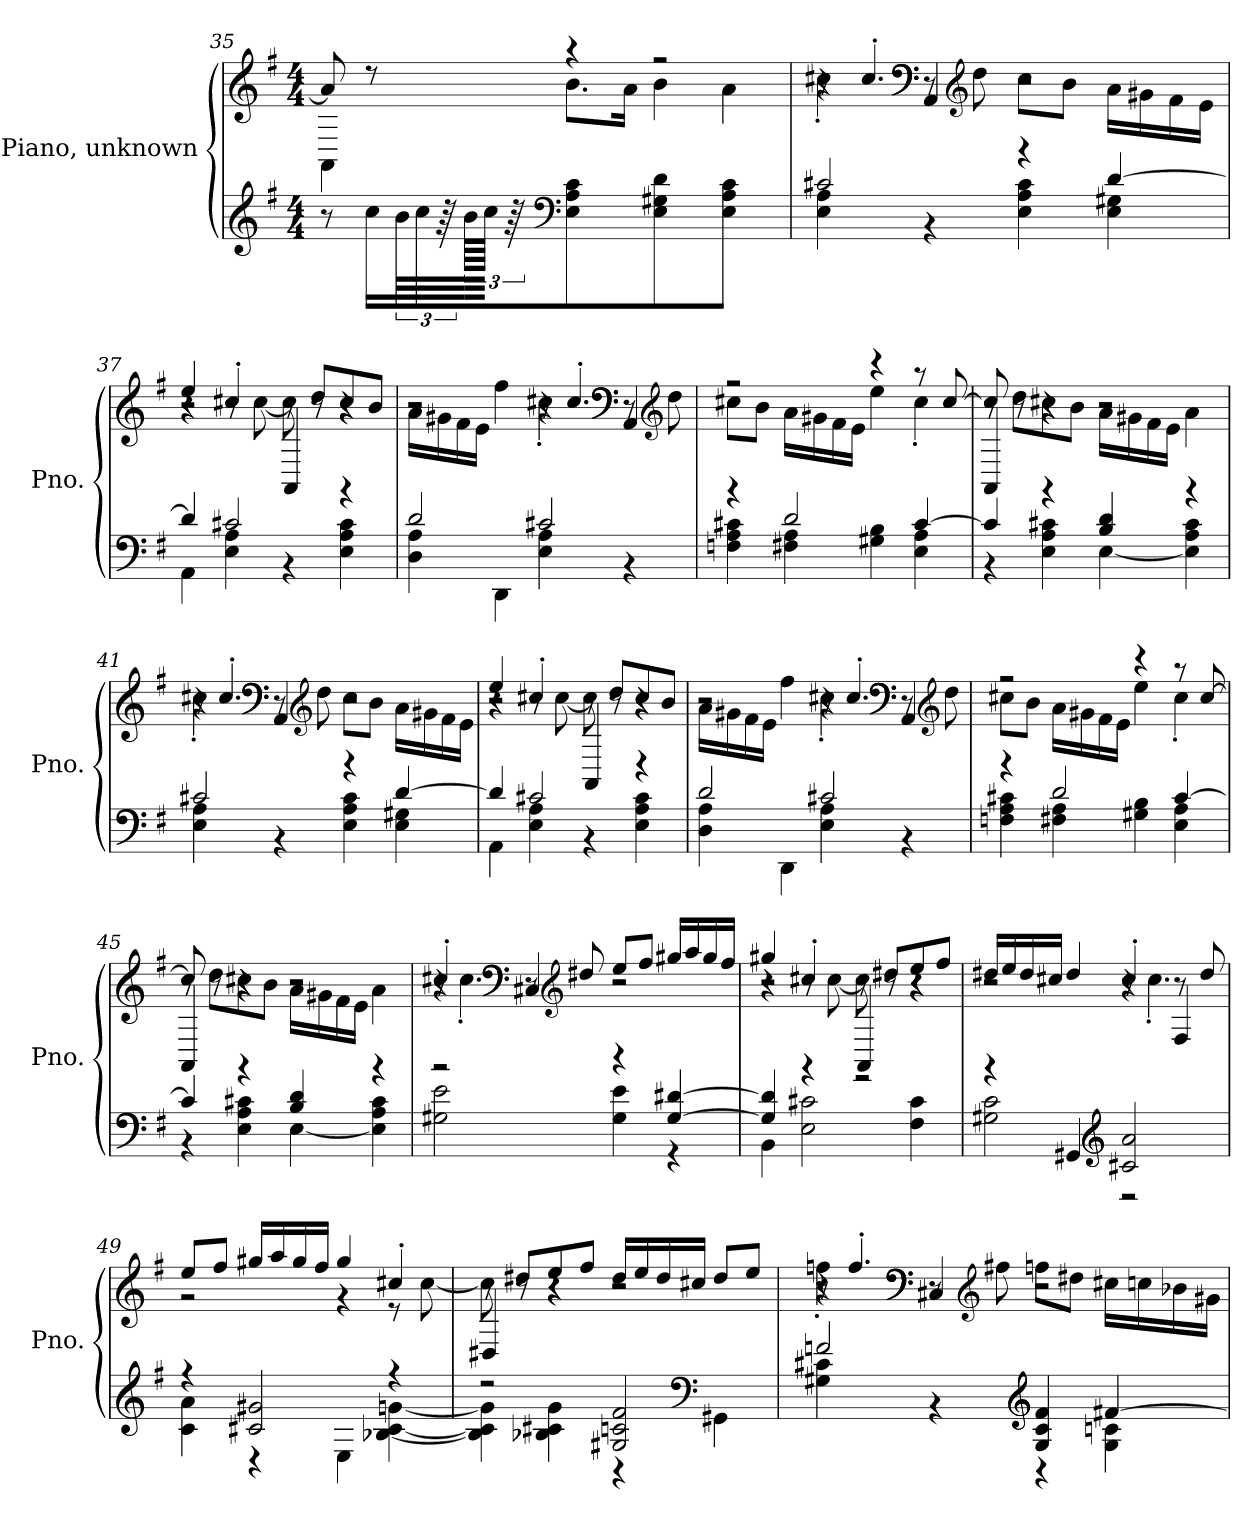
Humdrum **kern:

**kern	**kern
*part1	*part1
*staff2	*staff1
*I"Piano, unknown	*
*I'Pno.	*
*clefG2	*clefG2
*k[f#]	*k[f#]
*M4/4	*M4/4
=35	=35
*	*^
8r	8a/]	4AA\
16cc\LL	8r	.
96b\LL	.	.
96cc\JJJJ	.	.
96r	.	.
96b\LLLL	.	.
96cc\JJJJ	.	.
96r	.	.
*clefF4	*	*
4E\ 4A\ 4c\	4r	8.b\L
.	.	16a\Jk
4E\ 4G#X\ 4d\	2r	4b\
4E\ 4A\ 4c\	.	4a\
!!LO:LB:g=z
=36	=36	=36
*^	*	*^
2c#X/	4E\ 4A\	8r	4cc#X'\	4r
.	.	4.cc#'/	.	.
*	*	*clefF4	*	*
.	4r	.	8r	4AA/
*	*	*clefG2	*	*
.	.	.	8dd\	.
4r	4E\ 4A\ 4c#\	2r	8cc#\L	2r
.	.	.	8b\J	.
[4d/	4E\ 4G#X\	.	16a\LL	.
.	.	.	16g#X\	.
.	.	.	16f#\	.
.	.	.	16e\JJ	.
=37	=37	=37	=37	=37
4d/]	4AA\	4ee/	4r	2r
2c#X/	4E\ 4A\	4cc#X'/	8r	.
.	.	.	[8cc#\	.
.	4r	8r	8cc#\]	4AA/
.	.	8dd/L	8r	.
4r	4E\ 4A\ 4c#\	8cc#/	4r	4r
.	.	8b/J	.	.
=38	=38	=38	=38	=38
2d/	4D\ 4A\	2r	16a\LL	2r
.	.	.	16g#X\	.
.	.	.	16f#\	.
.	.	.	16e\JJ	.
.	4DD\	.	4ff#\	.
2c#X/	4E\ 4A\	8r	4cc#X'\	4r
.	.	4.cc#'/	.	.
*	*	*clefF4	*	*
.	4r	.	8r	4AA/
*	*	*clefG2	*	*
.	.	.	8dd\	.
*	*	*	*v	*v
!!LO:PB:g=z
=39	=39	=39	=39
4r	4Fn\ 4A\ 4c#X\	2r	8cc#X\L
.	.	.	8b\J
2d/	4F#X\ 4A\	.	16a\LL
.	.	.	16g#X\
.	.	.	16f#\
.	.	.	16e\JJ
.	4G#X\ 4B\	4r	4ee\
[4c#/	4E\ 4A\	8r	4cc#'\
.	.	[8cc#/	.
=40	=40	=40	=40
*	*	*	*^
4c#/]	4r	8cc#/]	8r	4AA/
.	.	8r	8dd\L	.
4r	4E\ 4A\ 4c#X\	4r	8cc#X\	4r
.	.	.	8b\J	.
4B/ 4d/	[4E\	2r	16a\LL	2r
.	.	.	16g#X\	.
.	.	.	16f#\	.
.	.	.	16e\JJ	.
4r	4E\] 4A\ 4c#\	.	4a\	.
=41	=41	=41	=41	=41
2c#X/	4E\ 4A\	8r	4cc#X'\	4r
.	.	4.cc#'/	.	.
*	*	*clefF4	*	*
.	4r	.	8r	4AA/
*	*	*clefG2	*	*
.	.	.	8dd\	.
4r	4E\ 4A\ 4c#\	2r	8cc#\L	2r
.	.	.	8b\J	.
[4d/	4E\ 4G#X\	.	16a\LL	.
.	.	.	16g#X\	.
.	.	.	16f#\	.
.	.	.	16e\JJ	.
!!LO:LB:g=z	!!	!!
=42	=42	=42	=42	=42
4d/]	4AA\	4ee/	4r	2r
2c#X/	4E\ 4A\	4cc#X'/	8r	.
.	.	.	[8cc#\	.
.	4r	8r	8cc#\]	4AA/
.	.	8dd/L	8r	.
4r	4E\ 4A\ 4c#\	8cc#/	4r	4r
.	.	8b/J	.	.
=43	=43	=43	=43	=43
2d/	4D\ 4A\	2r	16a\LL	2r
.	.	.	16g#X\	.
.	.	.	16f#\	.
.	.	.	16e\JJ	.
.	4DD\	.	4ff#\	.
2c#X/	4E\ 4A\	8r	4cc#X'\	4r
.	.	4.cc#'/	.	.
*	*	*clefF4	*	*
.	4r	.	8r	4AA/
*	*	*clefG2	*	*
.	.	.	8dd\	.
*	*	*	*v	*v
=44	=44	=44	=44
4r	4Fn\ 4A\ 4c#X\	2r	8cc#X\L
.	.	.	8b\J
2d/	4F#X\ 4A\	.	16a\LL
.	.	.	16g#X\
.	.	.	16f#\
.	.	.	16e\JJ
.	4G#X\ 4B\	4r	4ee\
[4c#/	4E\ 4A\	8r	4cc#'\
.	.	[8cc#/	.
!!LO:LB:g=z
=45	=45	=45	=45
*	*	*	*^
4c#/]	4r	8cc#/]	8r	4AA/
.	.	8r	8dd\L	.
4r	4E\ 4A\ 4c#X\	4r	8cc#X\	4r
.	.	.	8b\J	.
4B/ 4d/	[4E\	2r	16a\LL	2r
.	.	.	16g#X\	.
.	.	.	16f#\	.
.	.	.	16e\JJ	.
4r	4E\] 4A\ 4c#\	.	4a\	.
=46	=46	=46	=46	=46
2r	2G#X\ 2e\	4cc#X'/	8r	4r
.	.	.	4.cc#'\	.
*	*	*clefF4	*	*
.	.	8r	.	4C#X/
*	*	*clefG2	*	*
.	.	8dd#X/	.	.
4r	4G#\ 4e\	8ee/L	2r	2r
.	.	8ff#/J	.	.
[4G#/ [4d#X/	4r	16gg#X/LL	.	.
.	.	16aa/	.	.
.	.	16gg#/	.	.
.	.	16ff#/JJ	.	.
=47	=47	=47	=47	=47
4G#/] 4d#/]	4BB\	4gg#X/	4r	2r
4r	2E\ 2c#X\	4cc#X'/	8r	.
.	.	.	[8cc#\	.
2r	.	8r	8cc#\]	4AA/
.	.	8dd#X/L	8r	.
.	4F#\ 4c#\	8ee/	4r	4r
.	.	8ff#/J	.	.
!!LO:LB:g=z	!!	!!
=48	=48	=48	=48	=48
4r	2G#X\ 2c\	16dd#X/LL	2r	2r
.	.	16ee/	.	.
.	.	16dd#/	.	.
.	.	16cc#X/JJ	.	.
4GG#X/	.	4dd#/	.	.
*clefG2	*	*	*	*
2c#X/ 2a/	2r	4cc#'/	8r	4r
.	.	.	4.cc#'\	.
.	.	8r	.	4F#/
.	.	8dd#/	.	.
*	*	*	*v	*v
=49	=49	=49	=49
4r	4c\ 4a\	8ee/L	2r
.	.	8ff#/J	.
2c#X/ 2g#X/	4r	16gg#X/LL	.
.	.	16aa/	.
.	.	16gg#/	.
.	.	16ff#/JJ	.
.	4E\	4gg#/	4r
4r	[4B-X\ [4c#\ [4gn\	4cc#X'/	8r
.	.	.	[8cc#\
=50	=50	=50	=50
*	*	*	*^
2r	4B-\] 4c#\] 4g\]	8r	8cc#\]	4D#X/
.	.	8dd#X/L	8r	.
.	4B-X\ 4c#X\ 4g\	8ee/	4r	4r
.	.	8ff#/J	.	.
2G#X/ 2cn/ 2f#/	4r	16dd#/LL	2r	2r
.	.	16ee/	.	.
.	.	16dd#/	.	.
.	.	16cc#X/JJ	.	.
*clefF4	*	*	*	*
.	4GG#X\	8dd#/L	.	.
.	.	8ee/J	.	.
!!LO:LB:g=z	!!	!!
=51	=51	=51	=51	=51
2fn/	4G#X\ 4c#X\	8r	4ffn'\	4r
.	.	4.ff'/	.	.
*	*	*clefF4	*	*
.	4r	.	8r	4C#X/
*	*	*clefG2	*	*
.	.	.	8ff#X\	.
*clefG2	*	*	*	*
4G#/ 4c#/ 4f/	4r	2r	8ffn\L	2r
.	.	.	8dd#X\J	.
[4f#X/	4G#\ 4cn\	.	16cc#X\LL	.
.	.	.	16ccn\	.
.	.	.	16b-X\	.
.	.	.	16g#X\JJ	.
*v	*v	*	*	*
*	*v	*v	*v
=	=
*-	*-
